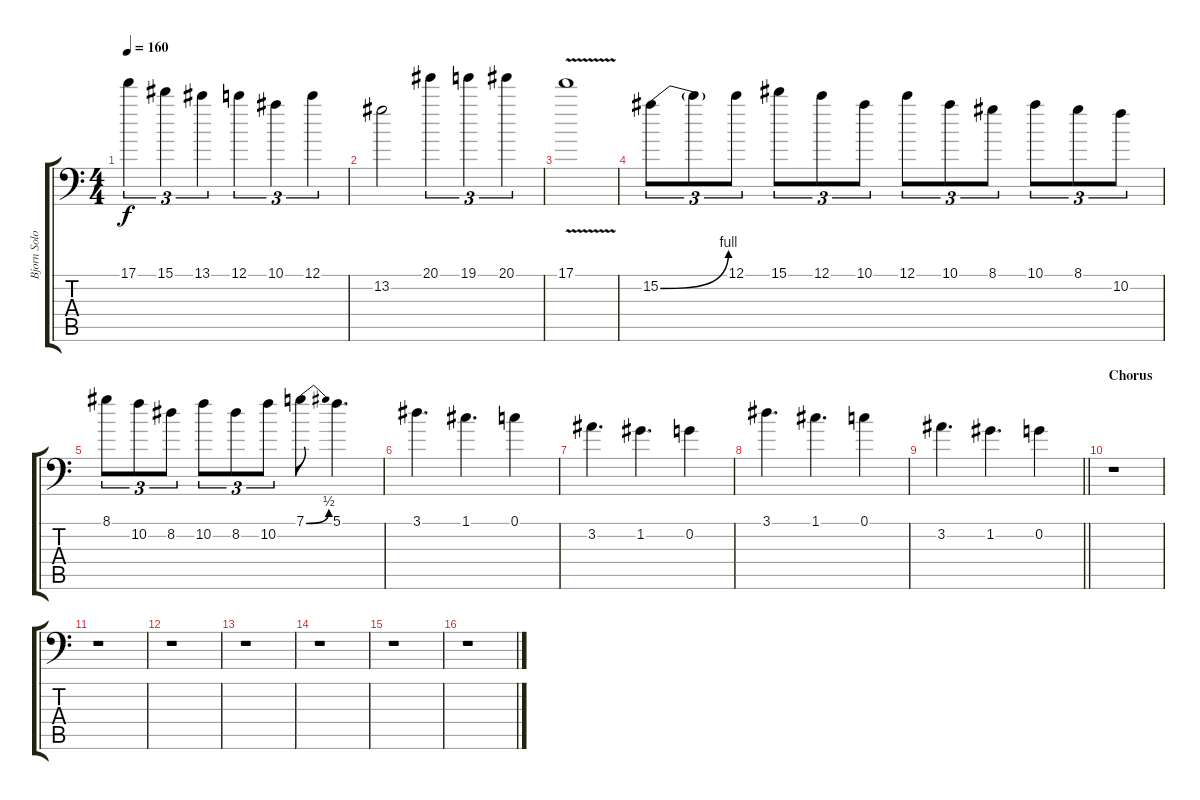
\track ("Bjorn Solo" "Bjorn Solo") {instrument distortionguitar}
\staff {score tabs}
\tuning (C4 G3 Eb3 Bb2 F2 Bb1) {hide}
\ts (4 4)
\tempo 160
\clef f4
\ks c
17.1.4{tu (3 2) dy f} 15.1.4{tu (3 2)} 13.1.4{tu (3 2)} 12.1.4{tu (3 2)} 10.1.4{tu (3 2)} 12.1.4{tu (3 2)} |
13.2.2 20.1.4{tu (3 2)} 19.1.4{tu (3 2)} 20.1.4{tu (3 2)} |
17.1{v}.1 |
15.2{be (bend 0 0 60 4)}.8{tu (3 2)} 15.2{t}.8{tu (3 2)} 12.1.8{tu (3 2)} 15.1.8{tu (3 2)} 12.1.8{tu (3 2)} 10.1.8{tu (3 2)} 12.1.8{tu (3 2)} 10.1.8{tu (3 2)} 8.1.8{tu (3 2)} 10.1.8{tu (3 2)} 8.1.8{tu (3 2)} 10.2.8{tu (3 2)} |
8.1.8{tu (3 2)} 10.2.8{tu (3 2)} 8.2.8{tu (3 2)} 10.2.8{tu (3 2)} 8.2.8{tu (3 2)} 10.2.8{tu (3 2)} 7.1{be (bend 0 0 60 2)}.8 5.1.4{d} |
3.1.4{d} 1.1.4{d} 0.1.4 |
3.2.4{d} 1.2.4{d} 0.2.4 |
3.1.4{d} 1.1.4{d} 0.1.4 |
\barLineRight lightlight
3.2.4{d} 1.2.4{d} 0.2.4 |
\section ("" "Chorus")
r.1 |
r.1 |
r.1 |
r.1 |
r.1 |
r.1 |
r.1
